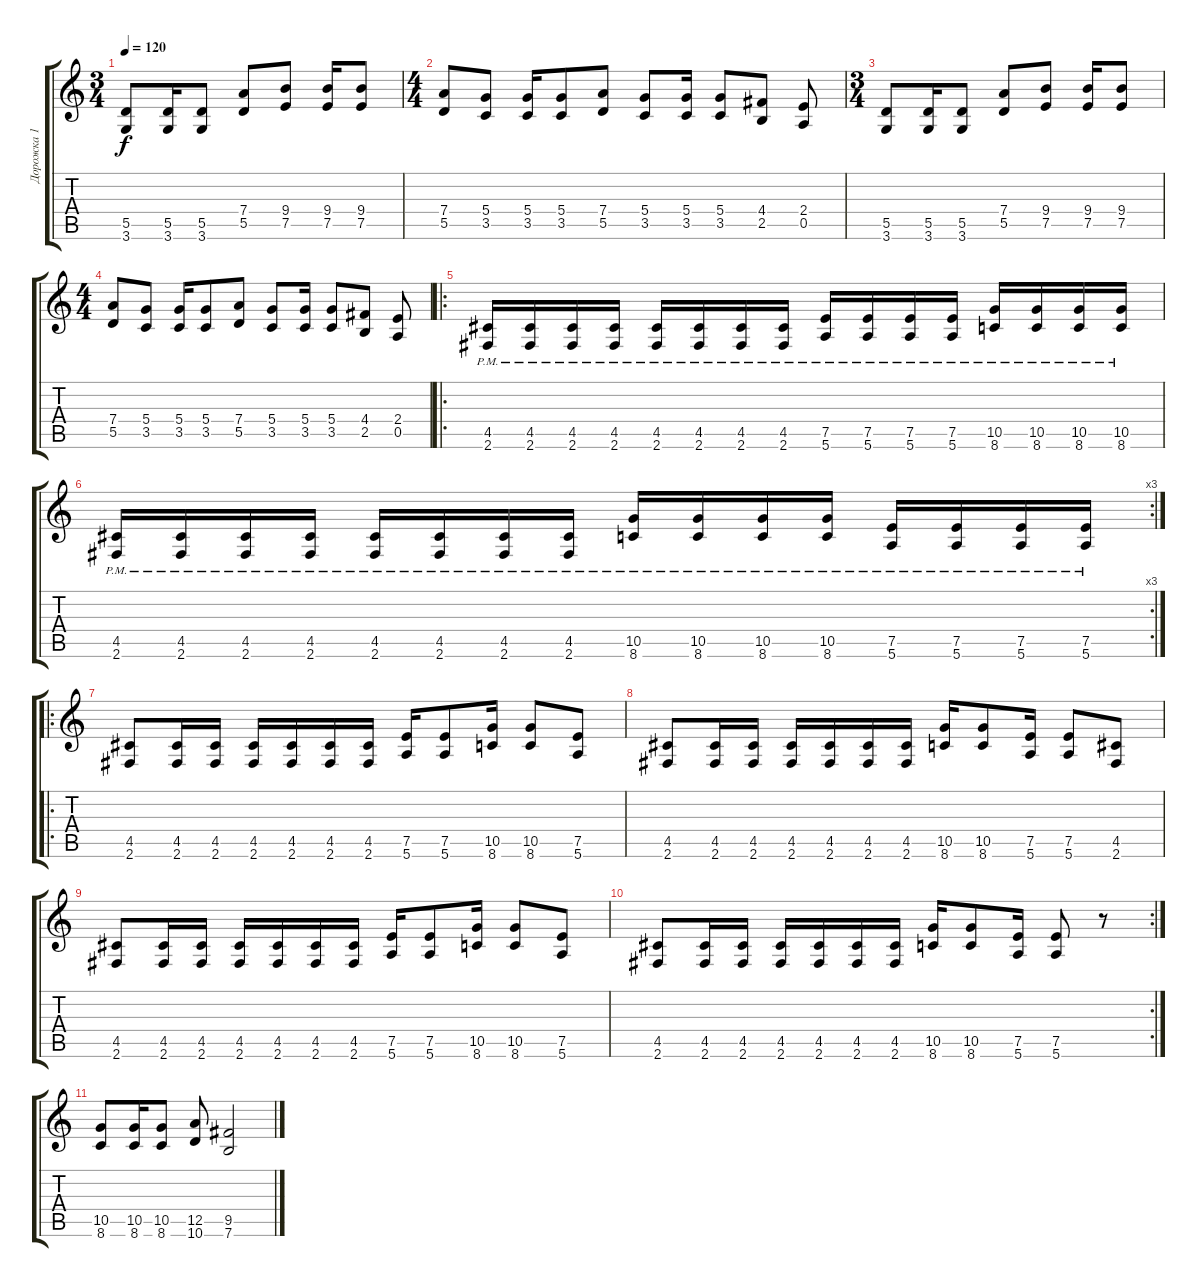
\track ("Дорожка 1" "Дорожка 1") {instrument distortionguitar}
\staff {score tabs}
\tuning (E4 B3 G3 D3 A2 E2) {hide}
\ts (3 4)
\tempo 120
\clef g2
\ks c
(5.5 3.6).8{dy f} (5.5 3.6).16 (5.5 3.6).8 (7.4 5.5).8 (9.4 7.5).8 (9.4 7.5).16 (9.4 7.5).8 |
\ts (4 4)
(7.4 5.5).8 (5.4 3.5).8 (5.4 3.5).16 (5.4 3.5).8 (7.4 5.5).8 (5.4 3.5).8 (5.4 3.5).16 (5.4 3.5).8 (4.4 2.5).8 (2.4 0.5).8 |
\ts (3 4)
(5.5 3.6).8 (5.5 3.6).16 (5.5 3.6).8 (7.4 5.5).8 (9.4 7.5).8 (9.4 7.5).16 (9.4 7.5).8 |
\ts (4 4)
(7.4 5.5).8 (5.4 3.5).8 (5.4 3.5).16 (5.4 3.5).8 (7.4 5.5).8 (5.4 3.5).8 (5.4 3.5).16 (5.4 3.5).8 (4.4 2.5).8 (2.4 0.5).8 |
\ro
(4.5{pm} 2.6{pm}).16 (4.5{pm} 2.6{pm}).16 (4.5{pm} 2.6{pm}).16 (4.5{pm} 2.6{pm}).16 (4.5{pm} 2.6{pm}).16 (4.5{pm} 2.6{pm}).16 (4.5{pm} 2.6{pm}).16 (4.5{pm} 2.6{pm}).16 (7.5{pm} 5.6{pm}).16 (7.5{pm} 5.6{pm}).16 (7.5{pm} 5.6{pm}).16 (7.5{pm} 5.6{pm}).16 (10.5{pm} 8.6{pm}).16 (10.5{pm} 8.6{pm}).16 (10.5{pm} 8.6{pm}).16 (10.5{pm} 8.6{pm}).16 |
\rc 3
(4.5{pm} 2.6{pm}).16 (4.5{pm} 2.6{pm}).16 (4.5{pm} 2.6{pm}).16 (4.5{pm} 2.6{pm}).16 (4.5{pm} 2.6{pm}).16 (4.5{pm} 2.6{pm}).16 (4.5{pm} 2.6{pm}).16 (4.5{pm} 2.6{pm}).16 (10.5{pm} 8.6{pm}).16 (10.5{pm} 8.6{pm}).16 (10.5{pm} 8.6{pm}).16 (10.5{pm} 8.6{pm}).16 (7.5{pm} 5.6{pm}).16 (7.5{pm} 5.6{pm}).16 (7.5{pm} 5.6{pm}).16 (7.5{pm} 5.6{pm}).16 |
\ro
(4.5 2.6).8 (4.5 2.6).16 (4.5 2.6).16 (4.5 2.6).16 (4.5 2.6).16 (4.5 2.6).16 (4.5 2.6).16 (7.5 5.6).16 (7.5 5.6).8 (10.5 8.6).16 (10.5 8.6).8 (7.5 5.6).8 |
(4.5 2.6).8 (4.5 2.6).16 (4.5 2.6).16 (4.5 2.6).16 (4.5 2.6).16 (4.5 2.6).16 (4.5 2.6).16 (10.5 8.6).16 (10.5 8.6).8 (7.5 5.6).16 (7.5 5.6).8 (4.5 2.6).8 |
(4.5 2.6).8 (4.5 2.6).16 (4.5 2.6).16 (4.5 2.6).16 (4.5 2.6).16 (4.5 2.6).16 (4.5 2.6).16 (7.5 5.6).16 (7.5 5.6).8 (10.5 8.6).16 (10.5 8.6).8 (7.5 5.6).8 |
\rc 2
(4.5 2.6).8 (4.5 2.6).16 (4.5 2.6).16 (4.5 2.6).16 (4.5 2.6).16 (4.5 2.6).16 (4.5 2.6).16 (10.5 8.6).16 (10.5 8.6).8 (7.5 5.6).16 (7.5 5.6).8 r.8 |
(10.5 8.6).8 (10.5 8.6).16 (10.5 8.6).8 (12.5 10.6).8 (9.5 7.6).2
